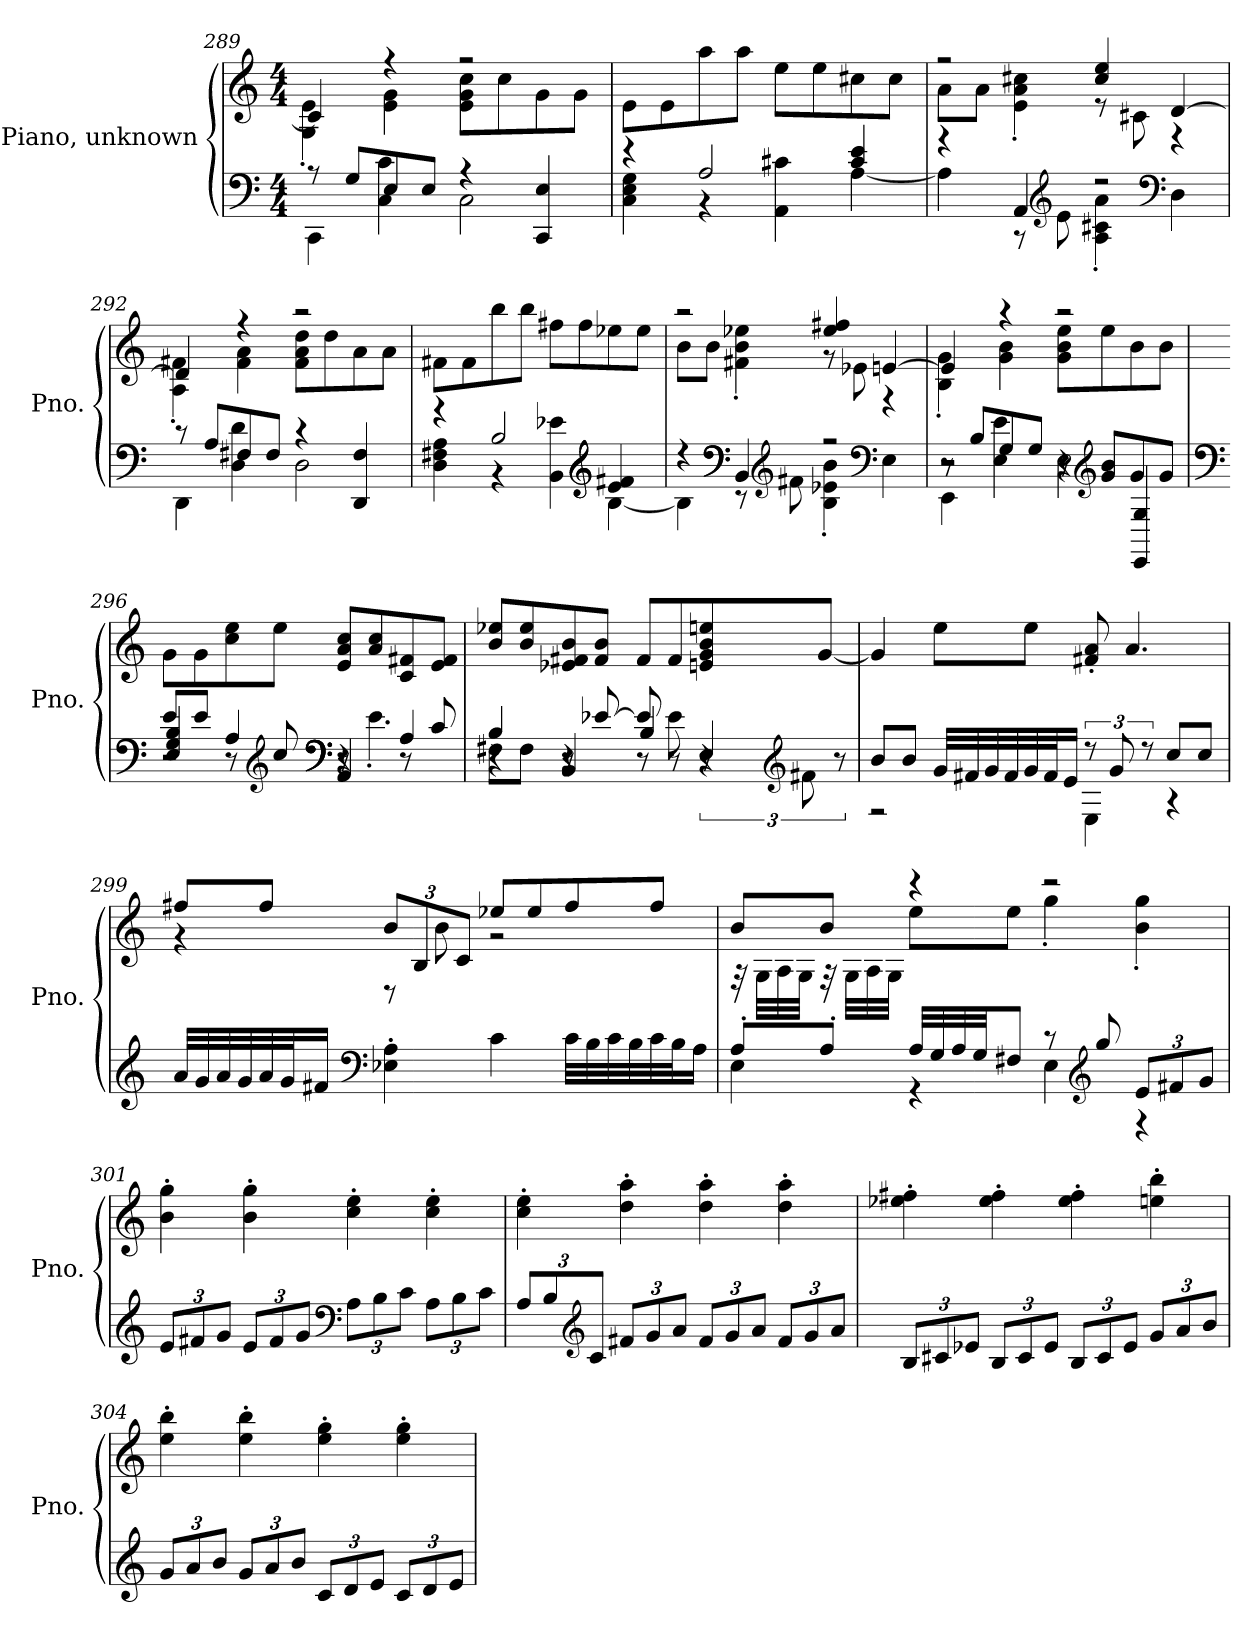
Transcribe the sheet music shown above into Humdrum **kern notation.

**kern	**kern
*part1	*part1
*staff2	*staff1
*I"Piano, unknown	*
*I'Pno.	*
*clefF4	*clefG2
*k[]	*k[]
*M4/4	*M4/4
=289	=289
*^	*^
8r	4CC\	4c/]	4G\' 4e\'
8G/L	.	.	.
8E/	4C\ 4c\	4r	4e\ 4g\
8E/J	.	.	.
4r	2C\	2r	8e\ 8g\ 8cc\L
.	.	.	8cc\
4CC/ 4E/	.	.	8g\
.	.	.	8g\J
*	*	*v	*v
=290	=290	=290
4r	4C\ 4E\ 4G\	8e\L
.	.	8e\
2A/	4r	8aa\
.	.	8aa\J
.	4AA\ 4c#X\	8ee\L
.	.	8ee\
4c#/ 4e/	[4A\	8cc#X\
.	.	8cc#\J
!!LO:LB:g=z
=291	=291	=291
*	*	*^
4r	4A\]	2r	8a\L
.	.	.	8a\J
4AA/	8r	.	4e\' 4a\' 4cc#X\'
*clefG2	*	*	*
.	8e\	.	.
2r	4A\' 4c#X\' 4a\'	4cc#/ 4ee/	8r
.	.	.	8c#X\
*clefF4	*	*	*
.	4D\	[4d/	4r
=292	=292	=292	=292
8r	4DD\	4d/]	4A\' 4f#X\'
8A/L	.	.	.
8F#X/	4D\ 4d\	4r	4f#\ 4a\
8F#/J	.	.	.
4r	2D\	2r	8f#\ 8a\ 8dd\L
.	.	.	8dd\
4DD/ 4F#/	.	.	8a\
.	.	.	8a\J
*	*	*v	*v
=293	=293	=293
4r	4D\ 4F#X\ 4A\	8f#X\L
.	.	8f#\
2B/	4r	8bb\
.	.	8bb\J
.	4BB\ 4e-X\	8ff#X\L
.	.	8ff#\
*clefG2	*	*
4e-/ 4f#X/	[4B\	8ee-X\
.	.	8ee-\J
!!LO:LB:g=z
=294	=294	=294
*	*	*^
4r	4B\]	2r	8b\L
.	.	.	8b\J
*clefF4	*	*	*
4BB/	8r	.	4f#X\' 4b\' 4ee-X\'
*clefG2	*	*	*
.	8f#X\	.	.
2r	4B\' 4e-X\' 4b\'	4ee-/ 4ff#X/	8r
.	.	.	8e-X\
*clefF4	*	*	*
.	4E\	[4en/	4r
=295	=295	=295	=295
*	*^	*	*
8r	4EE\	2r	4e/]	4B\' 4g\'
8B/L	.	.	.	.
8G/	4E\ 4e\	.	4r	4g\ 4b\
8G/J	.	.	.	.
8r	2E\	4r	2r	8g\ 8b\ 8ee\L
*clefG2	*	*	*	*
8g/ 8b/L	.	.	.	8ee\
8g/	.	4EE/ 4G/	.	8b\
8g/J	.	.	.	8b\J
*	*	*	*v	*v
=296	=296	=296	=296
*clefF4	*	*	*
8e/L	2r	4E/ 4G/ 4B/	8g\L
8e/J	.	.	8g\
8r	.	4A/	8cc\ 8ee\
*clefG2	*	*	*
8cc/	.	.	8ee\J
*clefF4	*	*	*
4r	8r	4AA/	8e/ 8a/ 8cc/L
.	4.e'\	.	8a/ 8cc/
8r	.	4A/	8c/ 8f#X/
8c/	.	.	8e/ 8f#/J
!!LO:PB:g=z
=297	=297	=297	=297
4r	8F#X\L	4B/	8b/ 8ee-X/L
.	8F#\J	.	8b/ 8ee-/
8r	4r	4BB/	8e-X/ 8f#X/ 8b/
[8e-X/	.	.	8f#/ 8b/J
8e-/]	8r	4B/	8f#/L
8r	8e-\	.	8f#/
4r	12r	4E/	8en/ 8g/ 8b/ 8een/
*clefG2	*	*	*
.	12f#X\	.	.
.	.	.	[8g/J
.	12r	.	.
*	*v	*v	*
=298	=298	=298
8b/L	2r	4g/]
8b/J	.	.
32g/LLL	.	8ee\L
32f#X/	.	.
32g/	.	.
32f#/	.	.
32g/	.	8ee\J
32f#/J	.	.
16e/JJ	.	.
12r	4E\	8f#X/' 8a/'
12g/	.	.
.	.	4.a/
12r	.	.
8cc/L	4r	.
8cc/J	.	.
*v	*v	*
!!LO:LB:g=z
=299	=299
*	*^
32a/LLL	8ff#X/L	4r
32g/	.	.
32a/	.	.
32g/	.	.
32a/	8ff#/J	.
32g/J	.	.
16f#X/JJ	.	.
*clefF4	*	*
*	*Xbrackettup	*
4E-X\' 4A\'	12b/L	8r
.	12B/	.
.	.	8b\
.	12c/J	.
4c\	8ee-X/L	2r
.	8ee-/	.
32c\LLL	8ff#/	.
32B\	.	.
32c\	.	.
32B\	.	.
32c\	8ff#/J	.
32B\J	.	.
16A\JJ	.	.
!!LO:LB:g=z	!!
=300	=300	=300
*^	*	*
8A'/L	4E\	8b/L	32r
.	.	.	32G\LLL
.	.	.	32A\
.	.	.	32G\JJJ
8A'/J	.	8b/J	32r
.	.	.	32G\LLL
.	.	.	32A\
.	.	.	32G\JJJ
32A/LLL	4r	4r	8ee\L
32G/	.	.	.
32A/	.	.	.
32G/JJ	.	.	.
8F#X/J	.	.	8ee\J
8r	4E\	2r	4gg'\
*clefG2	*	*	*
8gg/	.	.	.
*Xbrackettup	*	*	*
12e/L	4r	.	4b\' 4gg\'
12f#X/	.	.	.
12g/J	.	.	.
*v	*v	*	*
*	*v	*v
=301	=301
12e/L	4b\' 4gg\'
12f#X/	.
12g/J	.
12e/L	4b\' 4gg\'
12f#/	.
12g/J	.
*clefF4	*
12A\L	4cc\' 4ee\'
12B\	.
12c\J	.
12A\L	4cc\' 4ee\'
12B\	.
12c\J	.
!!LO:LB:g=z
=302	=302
12A/L	4cc\' 4ee\'
12B/	.
*clefG2	*
12c/J	.
12f#X/L	4dd\' 4aa\'
12g/	.
12a/J	.
12f#/L	4dd\' 4aa\'
12g/	.
12a/J	.
12f#/L	4dd\' 4aa\'
12g/	.
12a/J	.
=303	=303
12B/L	4ee-X\' 4ff#X\'
12c#X/	.
12e-X/J	.
12B/L	4ee-\' 4ff#\'
12c#/	.
12e-/J	.
12B/L	4ee-\' 4ff#\'
12c#/	.
12e-/J	.
12g/L	4een\' 4bb\'
12a/	.
12b/J	.
=304	=304
12g/L	4ee\' 4bb\'
12a/	.
12b/J	.
12g/L	4ee\' 4bb\'
12a/	.
12b/J	.
12c/L	4ee\' 4gg\'
12d/	.
12e/J	.
12c/L	4ee\' 4gg\'
12d/	.
12e/J	.
=	=
*-	*-
